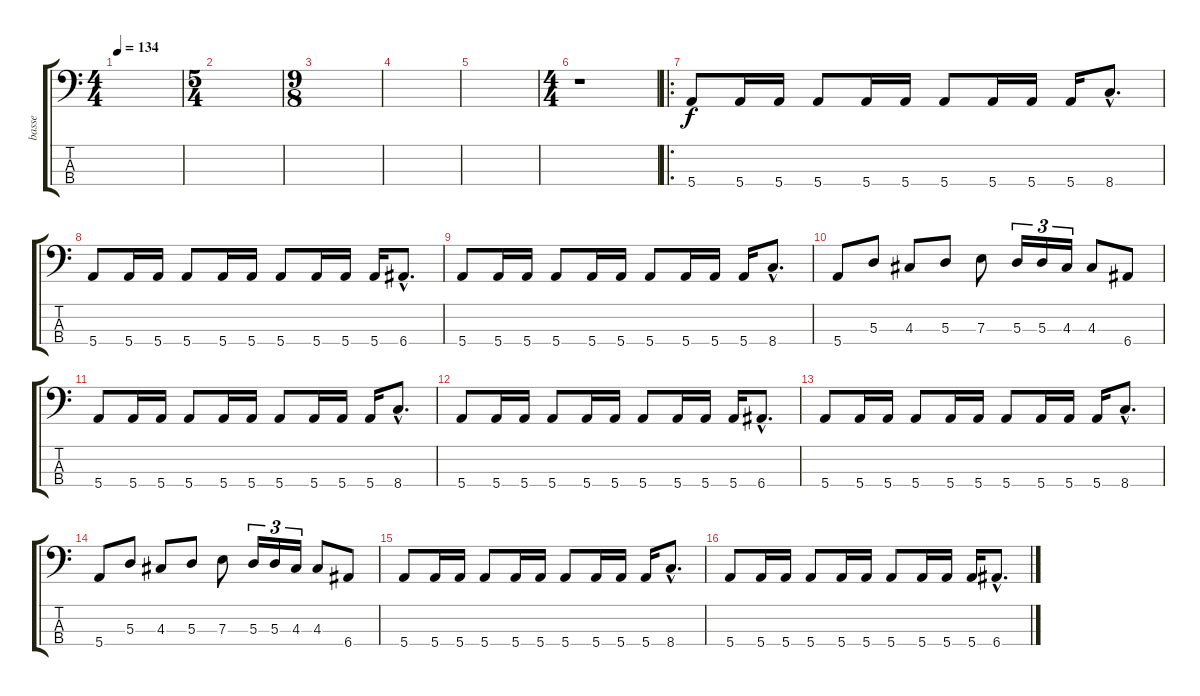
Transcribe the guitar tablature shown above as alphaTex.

\track ("basse" "basse") {instrument electricbassfinger}
\staff {score tabs}
\tuning (G2 D2 A1 E1) {hide}
\ts (4 4)
\tempo 134
\clef f4
\ks c
|
\ts (5 4)
|
\ts (9 8)
|
|
|
\ts (4 4)
r.1 |
\ro
5.4.8 5.4.16 5.4.16 5.4.8 5.4.16 5.4.16 5.4.8 5.4.16 5.4.16 5.4.16 8.4{hac}.8{d} |
5.4.8 5.4.16 5.4.16 5.4.8 5.4.16 5.4.16 5.4.8 5.4.16 5.4.16 5.4.16 6.4{hac}.8{d} |
5.4.8 5.4.16 5.4.16 5.4.8 5.4.16 5.4.16 5.4.8 5.4.16 5.4.16 5.4.16 8.4{hac}.8{d} |
5.4.8 5.3.8 4.3.8 5.3.8 7.3.8 5.3.16{tu (3 2)} 5.3.16{tu (3 2)} 4.3.16{tu (3 2)} 4.3.8 6.4.8 |
5.4.8 5.4.16 5.4.16 5.4.8 5.4.16 5.4.16 5.4.8 5.4.16 5.4.16 5.4.16 8.4{hac}.8{d} |
5.4.8 5.4.16 5.4.16 5.4.8 5.4.16 5.4.16 5.4.8 5.4.16 5.4.16 5.4.16 6.4{hac}.8{d} |
5.4.8 5.4.16 5.4.16 5.4.8 5.4.16 5.4.16 5.4.8 5.4.16 5.4.16 5.4.16 8.4{hac}.8{d} |
5.4.8 5.3.8 4.3.8 5.3.8 7.3.8 5.3.16{tu (3 2)} 5.3.16{tu (3 2)} 4.3.16{tu (3 2)} 4.3.8 6.4.8 |
5.4.8 5.4.16 5.4.16 5.4.8 5.4.16 5.4.16 5.4.8 5.4.16 5.4.16 5.4.16 8.4{hac}.8{d} |
5.4.8 5.4.16 5.4.16 5.4.8 5.4.16 5.4.16 5.4.8 5.4.16 5.4.16 5.4.16 6.4{hac}.8{d}
